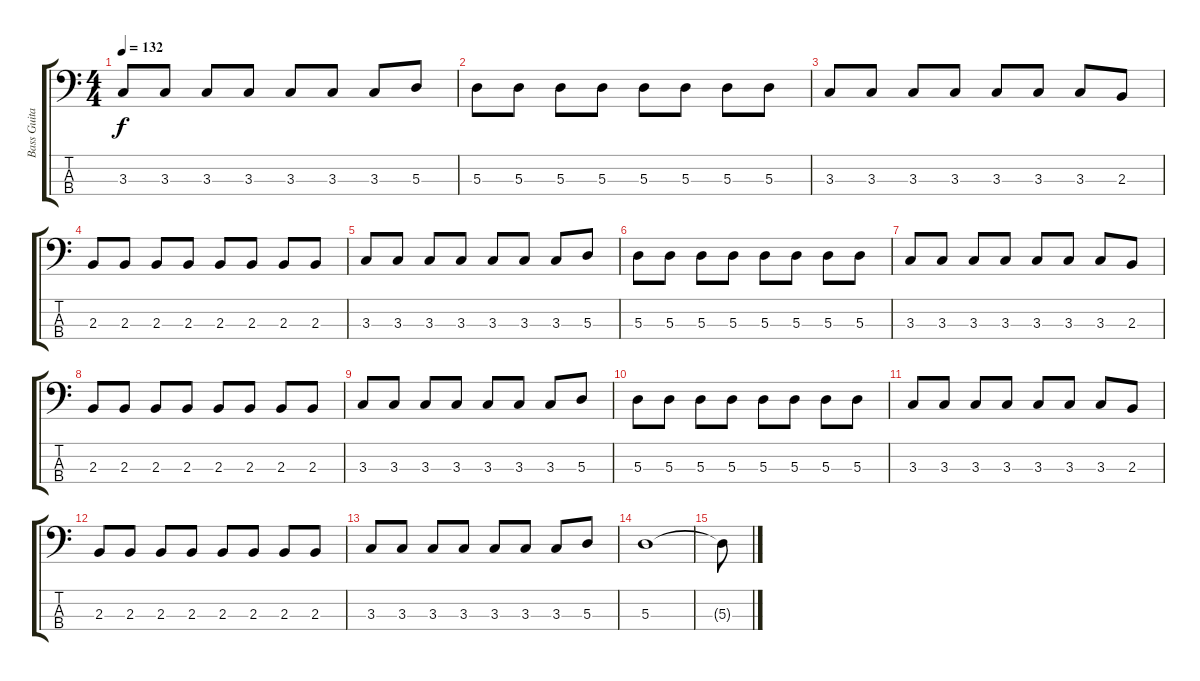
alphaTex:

\track ("Bass Guitar" "Bass Guita") {instrument electricbasspick}
\staff {score tabs}
\tuning (G2 D2 A1 E1) {hide}
\ts (4 4)
\tempo 132
\clef f4
\ks c
3.3.8{dy f} 3.3.8 3.3.8 3.3.8 3.3.8 3.3.8 3.3.8 5.3.8 |
5.3.8 5.3.8 5.3.8 5.3.8 5.3.8 5.3.8 5.3.8 5.3.8 |
3.3.8 3.3.8 3.3.8 3.3.8 3.3.8 3.3.8 3.3.8 2.3.8 |
2.3.8 2.3.8 2.3.8 2.3.8 2.3.8 2.3.8 2.3.8 2.3.8 |
3.3.8 3.3.8 3.3.8 3.3.8 3.3.8 3.3.8 3.3.8 5.3.8 |
5.3.8 5.3.8 5.3.8 5.3.8 5.3.8 5.3.8 5.3.8 5.3.8 |
3.3.8 3.3.8 3.3.8 3.3.8 3.3.8 3.3.8 3.3.8 2.3.8 |
2.3.8 2.3.8 2.3.8 2.3.8 2.3.8 2.3.8 2.3.8 2.3.8 |
3.3.8 3.3.8 3.3.8 3.3.8 3.3.8 3.3.8 3.3.8 5.3.8 |
5.3.8 5.3.8 5.3.8 5.3.8 5.3.8 5.3.8 5.3.8 5.3.8 |
3.3.8 3.3.8 3.3.8 3.3.8 3.3.8 3.3.8 3.3.8 2.3.8 |
2.3.8 2.3.8 2.3.8 2.3.8 2.3.8 2.3.8 2.3.8 2.3.8 |
3.3.8 3.3.8 3.3.8 3.3.8 3.3.8 3.3.8 3.3.8 5.3.8 |
5.3.1 |
5.3{t}.8
